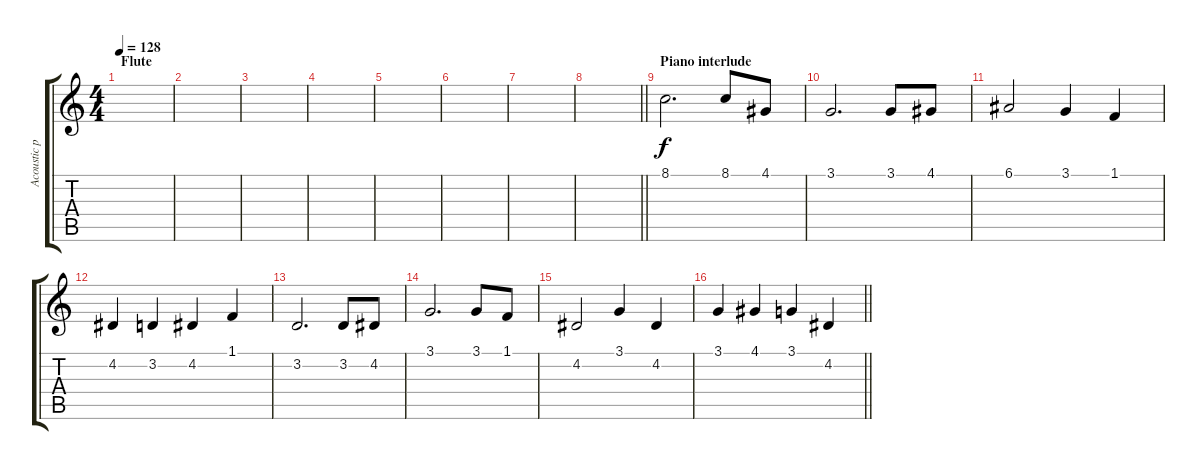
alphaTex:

\track ("Acoustic piano" "Acoustic p") {instrument acousticgrandpiano}
\staff {score tabs}
\tuning (E4 B3 G3 D3 A2 E2) {hide}
\ts (4 4)
\section ("" "Flute")
\tempo 128
\clef g2
\ks c
|
|
|
|
|
|
|
\barLineRight lightlight
|
\section ("" "Piano interlude")
8.1.2{d} 8.1.8 4.1.8 |
3.1.2{d} 3.1.8 4.1.8 |
6.1.2 3.1.4 1.1.4 |
4.2.4 3.2.4 4.2.4 1.1.4 |
3.2.2{d} 3.2.8 4.2.8 |
3.1.2{d} 3.1.8 1.1.8 |
4.2.2 3.1.4 4.2.4 |
\barLineRight lightlight
3.1.4 4.1.4 3.1.4 4.2.4
